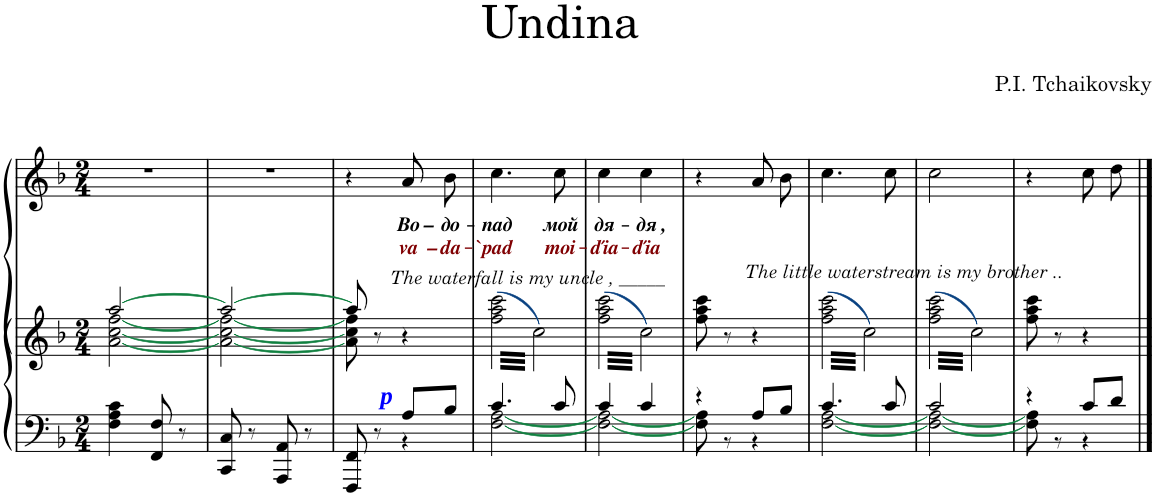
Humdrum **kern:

**kern	**kern	**kern	**text	**text
*part2	*part2	*part1	*part1	*part1
*staff3	*staff2	*staff1	*staff1	*staff1
*I"Piano	*	*I"Piano	*	*
*I'Pno.	*	*I'Pno.	*	*
*clefF4	*clefG2	*clefG2	*	*
*k[b-]	*k[b-]	*k[b-]	*	*
*M2/4	*M2/4	*M2/4	*	*
=1	=1	=1	=1	=1
*	*^	*	*	*
4F\ 4A\ 4c\	[2aa/	[2a\ [2cc\ [2ff\	2r	.	.
8FF/ 8F/	.	.	.	.	.
8r	.	.	.	.	.
=2	=2	=2	=2	=2	=2
8CC/ 8C/	2aa/_	2a\_ 2cc\_ 2ff\_	2r	.	.
8r	.	.	.	.	.
8AAA/ 8AA/	.	.	.	.	.
8r	.	.	.	.	.
=3	=3	=3	=3	=3	=3
*^	*	*	*	*	*
8FFF/ 8FF/	4ryy	8aa/]	8a\] 8cc\] 8ff\]	4r	.	.
8r	.	8r	4.ryy	.	.	.
!	!	!	!	!LO:TX:b:i:t=The waterfall is my uncle&nbsp;, _____	!	!
!LO:TX:a:Bi:color=#0000FF:t=p	!	!	!	!	!	!
!	!	!	!	!	!LO:LY:b	!LO:LY:b:color=#800002
8A/L	4r	4r	.	8a/L	Вo –	va –
!	!	!	!	!	!LO:LY:b	!LO:LY:b:color=#800002
8B-/J	.	.	.	8b-/J	до-	da-
*	*	*v	*v	*	*	*
=4	=4	=4	=4	=4	=4
!	!	!	!	!LO:LY:b	!LO:LY:b:color=#800002
*	*	*tremolo	*	*	*
4.c/	[2F\ [2A\	(64ff\ 64aa\ 64ccc\LLLL	4.cc\	-пад	-`pad
.	.	64cc\)	.	.	.
.	.	64ff\ 64aa\ 64ccc\	.	.	.
.	.	64cc\)	.	.	.
.	.	64ff\ 64aa\ 64ccc\	.	.	.
.	.	64cc\)	.	.	.
.	.	64ff\ 64aa\ 64ccc\	.	.	.
.	.	64cc\)	.	.	.
.	.	64ff\ 64aa\ 64ccc\	.	.	.
.	.	64cc\)	.	.	.
.	.	64ff\ 64aa\ 64ccc\	.	.	.
.	.	64cc\)	.	.	.
.	.	64ff\ 64aa\ 64ccc\	.	.	.
.	.	64cc\)	.	.	.
.	.	64ff\ 64aa\ 64ccc\	.	.	.
.	.	64cc\)	.	.	.
.	.	64ff\ 64aa\ 64ccc\	.	.	.
.	.	64cc\)	.	.	.
.	.	64ff\ 64aa\ 64ccc\	.	.	.
.	.	64cc\)	.	.	.
.	.	64ff\ 64aa\ 64ccc\	.	.	.
.	.	64cc\)	.	.	.
.	.	64ff\ 64aa\ 64ccc\	.	.	.
.	.	64cc\)	.	.	.
!	!	!	!	!LO:LY:b	!LO:LY:b:color=#800002
8c/	.	64ff\ 64aa\ 64ccc\	8cc\	мой	moi-
.	.	64cc\)	.	.	.
.	.	64ff\ 64aa\ 64ccc\	.	.	.
.	.	64cc\)	.	.	.
.	.	64ff\ 64aa\ 64ccc\	.	.	.
.	.	64cc\)	.	.	.
.	.	64ff\ 64aa\ 64ccc\	.	.	.
.	.	64cc\)JJJJ	.	.	.
=5	=5	=5	=5	=5	=5
!	!	!	!	!LO:LY:b	!LO:LY:b:color=#800002
4c/	2F\_ 2A\_	(64ff\ 64aa\ 64ccc\LLLL	4cc\	дя-	-ďia-
.	.	64cc\)	.	.	.
.	.	64ff\ 64aa\ 64ccc\	.	.	.
.	.	64cc\)	.	.	.
.	.	64ff\ 64aa\ 64ccc\	.	.	.
.	.	64cc\)	.	.	.
.	.	64ff\ 64aa\ 64ccc\	.	.	.
.	.	64cc\)	.	.	.
.	.	64ff\ 64aa\ 64ccc\	.	.	.
.	.	64cc\)	.	.	.
.	.	64ff\ 64aa\ 64ccc\	.	.	.
.	.	64cc\)	.	.	.
.	.	64ff\ 64aa\ 64ccc\	.	.	.
.	.	64cc\)	.	.	.
.	.	64ff\ 64aa\ 64ccc\	.	.	.
.	.	64cc\)	.	.	.
!	!	!	!	!LO:LY:b	!LO:LY:b:color=#800002
4c/	.	64ff\ 64aa\ 64ccc\	4cc\	-дя ,	-ďia
.	.	64cc\)	.	.	.
.	.	64ff\ 64aa\ 64ccc\	.	.	.
.	.	64cc\)	.	.	.
.	.	64ff\ 64aa\ 64ccc\	.	.	.
.	.	64cc\)	.	.	.
.	.	64ff\ 64aa\ 64ccc\	.	.	.
.	.	64cc\)	.	.	.
.	.	64ff\ 64aa\ 64ccc\	.	.	.
.	.	64cc\)	.	.	.
.	.	64ff\ 64aa\ 64ccc\	.	.	.
.	.	64cc\)	.	.	.
.	.	64ff\ 64aa\ 64ccc\	.	.	.
.	.	64cc\)	.	.	.
.	.	64ff\ 64aa\ 64ccc\	.	.	.
.	.	64cc\)JJJJ	.	.	.
*	*	*Xtremolo	*	*	*
=6	=6	=6	=6	=6	=6
4r	8F\] 8A\]	8ff\ 8aa\ 8ccc\	4r	.	.
.	.	.	.	.	.
.	.	.	.	.	.
.	.	.	.	.	.
.	.	.	.	.	.
.	.	.	.	.	.
.	.	.	.	.	.
.	.	.	.	.	.
.	8r	8r	.	.	.
.	.	.	.	.	.
.	.	.	.	.	.
.	.	.	.	.	.
.	.	.	.	.	.
.	.	.	.	.	.
.	.	.	.	.	.
.	.	.	.	.	.
!	!	!	!LO:TX:b:i:t=The little waterstream is my brother ..	!	!
8A/L	4r	4r	8a/L	.	.
8B-/J	.	.	8b-/J	.	.
=7	=7	=7	=7	=7	=7
*	*	*tremolo	*	*	*
4.c/	[2F\ [2A\	(64ff\ 64aa\ 64ccc\LLLL	4.cc\	.	.
.	.	64cc\)	.	.	.
.	.	64ff\ 64aa\ 64ccc\	.	.	.
.	.	64cc\)	.	.	.
.	.	64ff\ 64aa\ 64ccc\	.	.	.
.	.	64cc\)	.	.	.
.	.	64ff\ 64aa\ 64ccc\	.	.	.
.	.	64cc\)	.	.	.
.	.	64ff\ 64aa\ 64ccc\	.	.	.
.	.	64cc\)	.	.	.
.	.	64ff\ 64aa\ 64ccc\	.	.	.
.	.	64cc\)	.	.	.
.	.	64ff\ 64aa\ 64ccc\	.	.	.
.	.	64cc\)	.	.	.
.	.	64ff\ 64aa\ 64ccc\	.	.	.
.	.	64cc\)	.	.	.
.	.	64ff\ 64aa\ 64ccc\	.	.	.
.	.	64cc\)	.	.	.
.	.	64ff\ 64aa\ 64ccc\	.	.	.
.	.	64cc\)	.	.	.
.	.	64ff\ 64aa\ 64ccc\	.	.	.
.	.	64cc\)	.	.	.
.	.	64ff\ 64aa\ 64ccc\	.	.	.
.	.	64cc\)	.	.	.
8c/	.	64ff\ 64aa\ 64ccc\	8cc\	.	.
.	.	64cc\)	.	.	.
.	.	64ff\ 64aa\ 64ccc\	.	.	.
.	.	64cc\)	.	.	.
.	.	64ff\ 64aa\ 64ccc\	.	.	.
.	.	64cc\)	.	.	.
.	.	64ff\ 64aa\ 64ccc\	.	.	.
.	.	64cc\)JJJJ	.	.	.
=8	=8	=8	=8	=8	=8
2c/	2F\_ 2A\_	(64ff\ 64aa\ 64ccc\LLLL	2cc\	.	.
.	.	64cc\)	.	.	.
.	.	64ff\ 64aa\ 64ccc\	.	.	.
.	.	64cc\)	.	.	.
.	.	64ff\ 64aa\ 64ccc\	.	.	.
.	.	64cc\)	.	.	.
.	.	64ff\ 64aa\ 64ccc\	.	.	.
.	.	64cc\)	.	.	.
.	.	64ff\ 64aa\ 64ccc\	.	.	.
.	.	64cc\)	.	.	.
.	.	64ff\ 64aa\ 64ccc\	.	.	.
.	.	64cc\)	.	.	.
.	.	64ff\ 64aa\ 64ccc\	.	.	.
.	.	64cc\)	.	.	.
.	.	64ff\ 64aa\ 64ccc\	.	.	.
.	.	64cc\)	.	.	.
.	.	64ff\ 64aa\ 64ccc\	.	.	.
.	.	64cc\)	.	.	.
.	.	64ff\ 64aa\ 64ccc\	.	.	.
.	.	64cc\)	.	.	.
.	.	64ff\ 64aa\ 64ccc\	.	.	.
.	.	64cc\)	.	.	.
.	.	64ff\ 64aa\ 64ccc\	.	.	.
.	.	64cc\)	.	.	.
.	.	64ff\ 64aa\ 64ccc\	.	.	.
.	.	64cc\)	.	.	.
.	.	64ff\ 64aa\ 64ccc\	.	.	.
.	.	64cc\)	.	.	.
.	.	64ff\ 64aa\ 64ccc\	.	.	.
.	.	64cc\)	.	.	.
.	.	64ff\ 64aa\ 64ccc\	.	.	.
.	.	64cc\)JJJJ	.	.	.
*	*	*Xtremolo	*	*	*
=9	=9	=9	=9	=9	=9
4r	8F\] 8A\]	8ff\ 8aa\ 8ccc\	4r	.	.
.	.	.	.	.	.
.	.	.	.	.	.
.	.	.	.	.	.
.	.	.	.	.	.
.	.	.	.	.	.
.	.	.	.	.	.
.	.	.	.	.	.
.	8r	8r	.	.	.
.	.	.	.	.	.
.	.	.	.	.	.
.	.	.	.	.	.
.	.	.	.	.	.
.	.	.	.	.	.
.	.	.	.	.	.
.	.	.	.	.	.
8c/L	4r	4r	8cc\L	.	.
8d/J	.	.	8dd\J	.	.
*v	*v	*	*	*	*
==	==	==	==	==
*-	*-	*-	*-	*-
